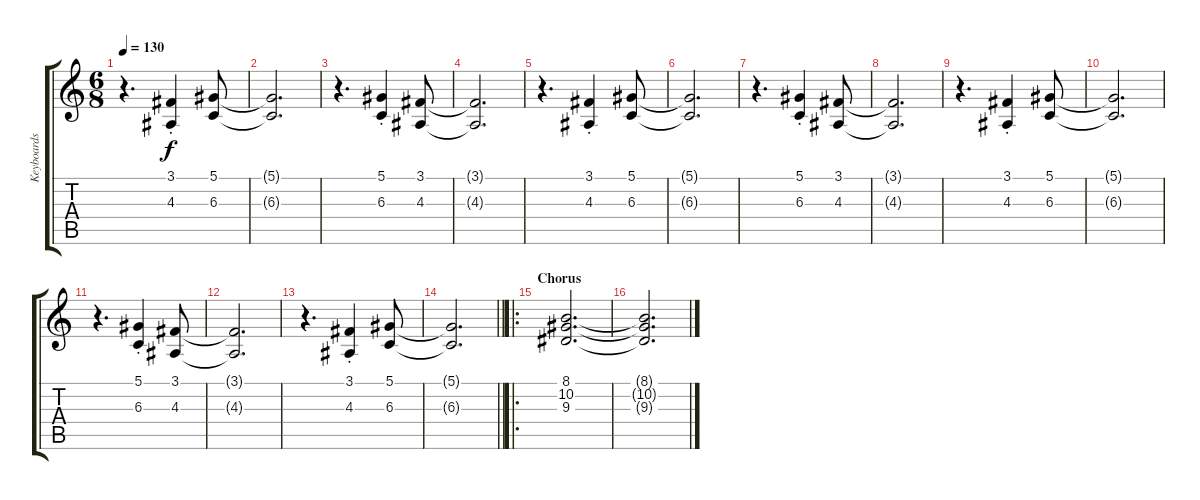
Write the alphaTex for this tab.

\track ("Keyboards 1" "Keyboards ") {instrument drawbarorgan}
\staff {score tabs}
\tuning (Eb4 Bb3 Gb3 Db3 Ab2 Eb2) {hide}
\ts (6 8)
\tempo 130
\clef g2
\ks c
r.4{d dy f} (3.1{st} 4.3{st}).4 (5.1 6.3).8 |
(5.1{t} 6.3{t}).2{d} |
r.4{d} (5.1{st} 6.3{st}).4 (3.1 4.3).8 |
(3.1{t} 4.3{t}).2{d} |
r.4{d} (3.1{st} 4.3{st}).4 (5.1 6.3).8 |
(5.1{t} 6.3{t}).2{d} |
r.4{d} (5.1{st} 6.3{st}).4 (3.1 4.3).8 |
(3.1{t} 4.3{t}).2{d} |
r.4{d} (3.1{st} 4.3{st}).4 (5.1 6.3).8 |
(5.1{t} 6.3{t}).2{d} |
r.4{d} (5.1{st} 6.3{st}).4 (3.1 4.3).8 |
(3.1{t} 4.3{t}).2{d} |
r.4{d} (3.1{st} 4.3{st}).4 (5.1 6.3).8 |
\barLineRight lightlight
(5.1{t} 6.3{t}).2{d} |
\ro
\section ("" "Chorus")
(8.1 10.2 9.3).2{d} |
(8.1{t} 10.2{t} 9.3{t}).2{d}
